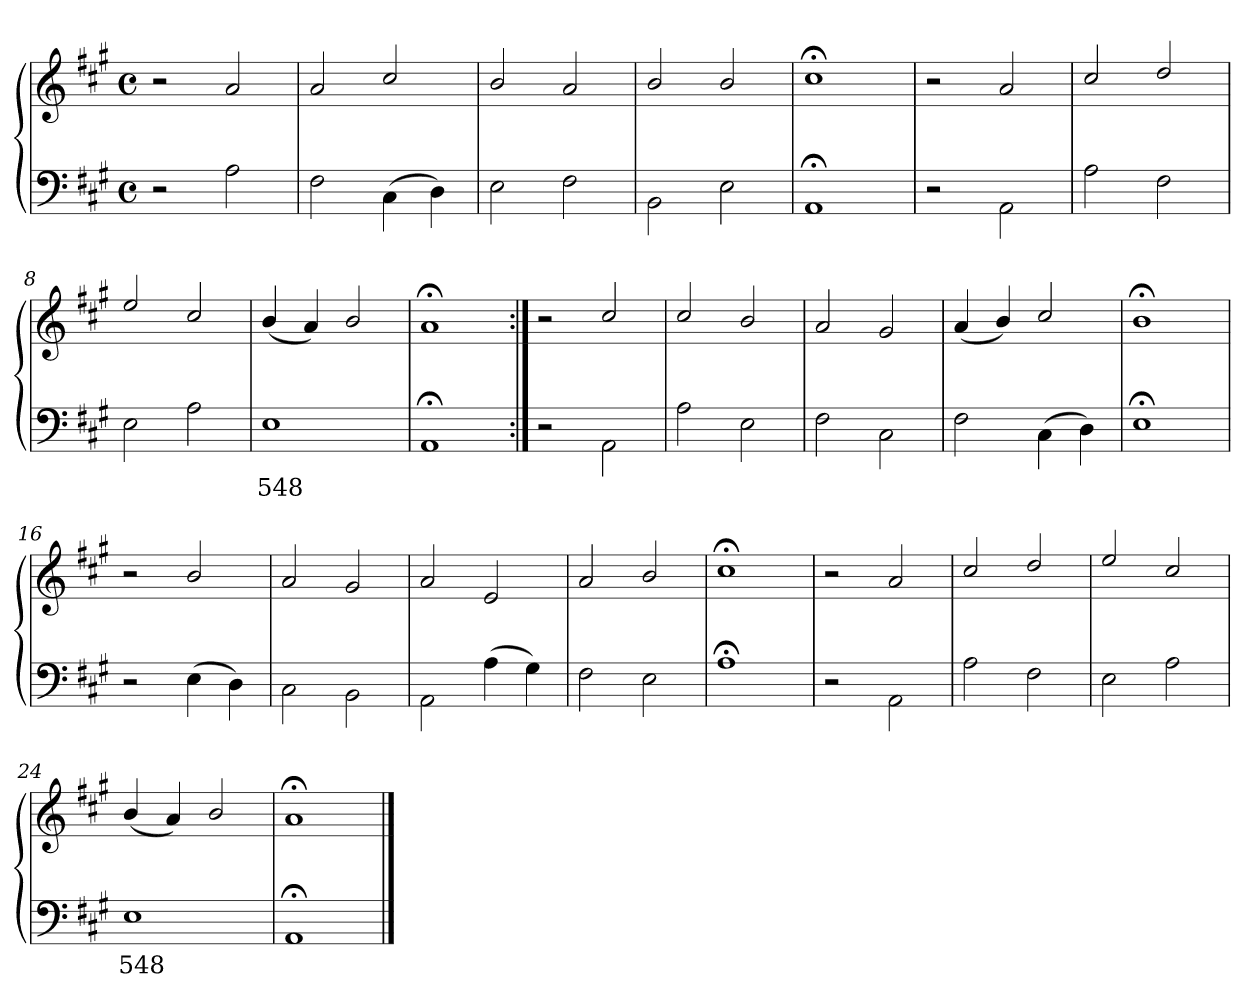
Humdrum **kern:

**kern	**text	**kern
*part1	*part1	*part1
*staff2	*staff2	*staff1
*clefF4	*	*clefG2
*k[f#c#g#]	*	*k[f#c#g#]
*M4/4	*	*M4/4
*met(c)	*	*met(c)
=1	=1	=1
2r	.	2r
2A\	.	2a/
=2	=2	=2
2F#\	.	2a/
(4C#\	.	2cc#/
4D\)	.	.
=3	=3	=3
2E\	.	2b/
2F#\	.	2a/
=4	=4	=4
2BB\	.	2b/
2E\	.	2b/
=5	=5	=5
1AA;\	.	1cc#;</
=6	=6	=6
2r	.	2r
2AA\	.	2a/
=7	=7	=7
2A\	.	2cc#/
2F#\	.	2dd/
=8	=8	=8
2E\	.	2ee/
2A\	.	2cc#/
=9	=9	=9
1E\	548	(4b/
.	.	4a/)
.	.	2b/
=10	=10	=10
1AA;\	.	1a;</
!!LO:LB:g=z
=11:|!	=11:|!	=11:|!
2r	.	2r
2AA\	.	2cc#/
=12	=12	=12
2A\	.	2cc#/
2E\	.	2b/
=13	=13	=13
2F#\	.	2a/
2C#\	.	2g#/
=14	=14	=14
2F#\	.	(4a/
.	.	4b/)
(4C#\	.	2cc#/
4D\)	.	.
=15	=15	=15
1E;\	.	1b;</
=16	=16	=16
2r	.	2r
(4E\	.	2b/
4D\)	.	.
=17	=17	=17
2C#\	.	2a/
2BB\	.	2g#/
=18	=18	=18
2AA\	.	2a/
(4A\	.	2e/
4G#\)	.	.
=19	=19	=19
2F#\	.	2a/
2E\	.	2b/
=20	=20	=20
1A;\	.	1cc#;</
!!LO:LB:g=z
=21	=21	=21
2r	.	2r
2AA\	.	2a/
=22	=22	=22
2A\	.	2cc#/
2F#\	.	2dd/
=23	=23	=23
2E\	.	2ee/
2A\	.	2cc#/
=24	=24	=24
1E\	548	(4b/
.	.	4a/)
.	.	2b/
=25	=25	=25
1AA;\	.	1a;</
==	==	==
*-	*-	*-
